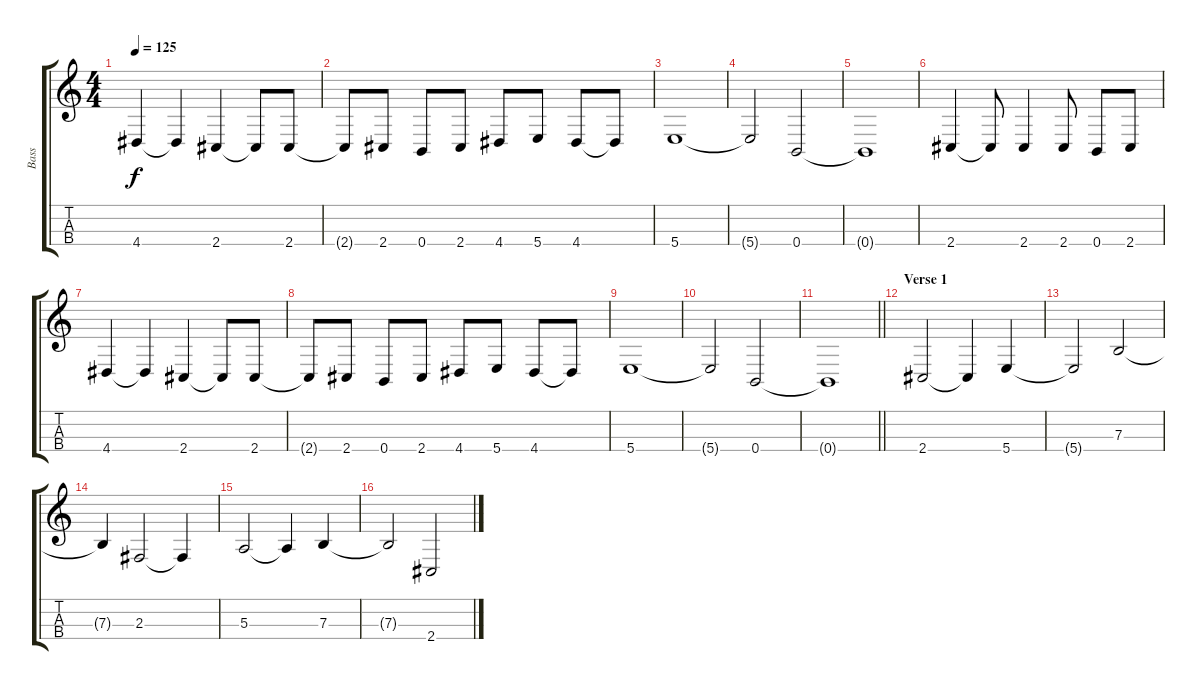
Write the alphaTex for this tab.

\track ("Bass" "Bass") {instrument electricbassfinger}
\staff {score tabs}
\tuning (D3 A2 E2 B1) {hide}
\ts (4 4)
\tempo 125
\clef g2
\ks c
4.4.4{dy f} 4.4{t}.4 2.4.4 2.4{t}.8 2.4.8 |
2.4{t}.8 2.4.8 0.4.8 2.4.8 4.4.8 5.4.8 4.4.8 4.4{t}.8 |
5.4.1 |
5.4{t}.2 0.4.2 |
0.4{t}.1 |
2.4.4 2.4{t}.8 2.4.4 2.4.8 0.4.8 2.4.8 |
4.4.4 4.4{t}.4 2.4.4 2.4{t}.8 2.4.8 |
2.4{t}.8 2.4.8 0.4.8 2.4.8 4.4.8 5.4.8 4.4.8 4.4{t}.8 |
5.4.1 |
5.4{t}.2 0.4.2 |
\barLineRight lightlight
0.4{t}.1 |
\section ("" "Verse 1")
2.4.2 2.4{t}.4 5.4.4 |
5.4{t}.2 7.3.2 |
7.3{t}.4 2.3.2 2.3{t}.4 |
5.3.2 5.3{t}.4 7.3.4 |
7.3{t}.2 2.4.2
